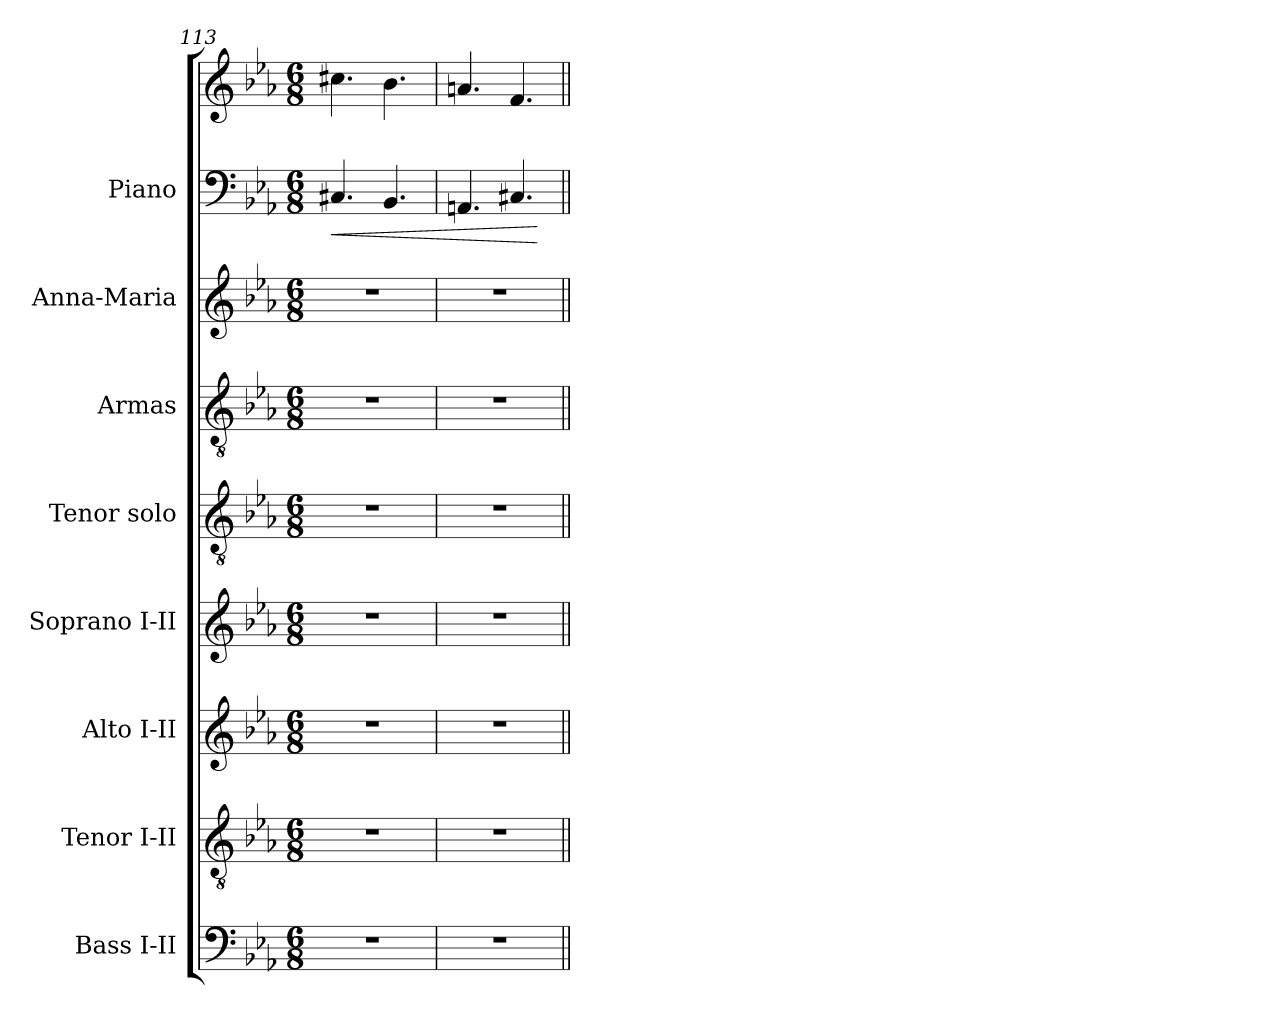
**kern	**kern	**kern	**kern	**kern	**kern	**kern	**kern	**kern	**dynam
*part8	*part7	*part6	*part5	*part4	*part3	*part2	*part1	*part1	*part1
*staff9	*staff8	*staff7	*staff6	*staff5	*staff4	*staff3	*staff2	*staff1	*staff1/2
*I"Bass I-II	*I"Tenor I-II	*I"Alto I-II	*I"Soprano I-II	*I"Tenor solo	*I"Armas	*I"Anna-Maria	*I"Piano	*	*
*I'B.	*I'T.	*I'A.	*I'S.	*I'T. Solo	*I'Armas	*I'A-M	*I'Pno.	*	*
*clefF4	*clefGv2	*clefG2	*clefG2	*clefGv2	*clefGv2	*clefG2	*clefF4	*clefG2	*
*	*ITrd7c12	*	*	*ITrd7c12	*ITrd7c12	*	*	*	*
*k[b-e-a-]	*k[b-e-a-]	*k[b-e-a-]	*k[b-e-a-]	*k[b-e-a-]	*k[b-e-a-]	*k[b-e-a-]	*k[b-e-a-]	*k[b-e-a-]	*
*E-:	*E-:	*E-:	*E-:	*E-:	*E-:	*E-:	*E-:	*E-:	*
*M6/8	*M6/8	*M6/8	*M6/8	*M6/8	*M6/8	*M6/8	*M6/8	*M6/8	*
=113	=113	=113	=113	=113	=113	=113	=113	=113	=113
!LO:N:vis=1	!LO:N:vis=1	!LO:N:vis=1	!LO:N:vis=1	!LO:N:vis=1	!LO:N:vis=1	!LO:N:vis=1	!	!	!LO:HP:b=2
2.r	2.r	2.r	2.r	2.r	2.r	2.r	4.C#Xi/	4.cc#Xi\	<
.	.	.	.	.	.	.	4.BB-i/	4.b-i\	.
=114	=114	=114	=114	=114	=114	=114	=114	=114	=114
!LO:N:vis=1	!LO:N:vis=1	!LO:N:vis=1	!LO:N:vis=1	!LO:N:vis=1	!LO:N:vis=1	!LO:N:vis=1	!	!	!
2.r	2.r	2.r	2.r	2.r	2.r	2.r	4.AAni/	4.ani/	.
.	.	.	.	.	.	.	4.C#Xi/	4.fi/	.
.	.	.	.	.	.	.	.	.	[
=||	=||	=||	=||	=||	=||	=||	=||	=||	=||
*-	*-	*-	*-	*-	*-	*-	*-	*-	*-
